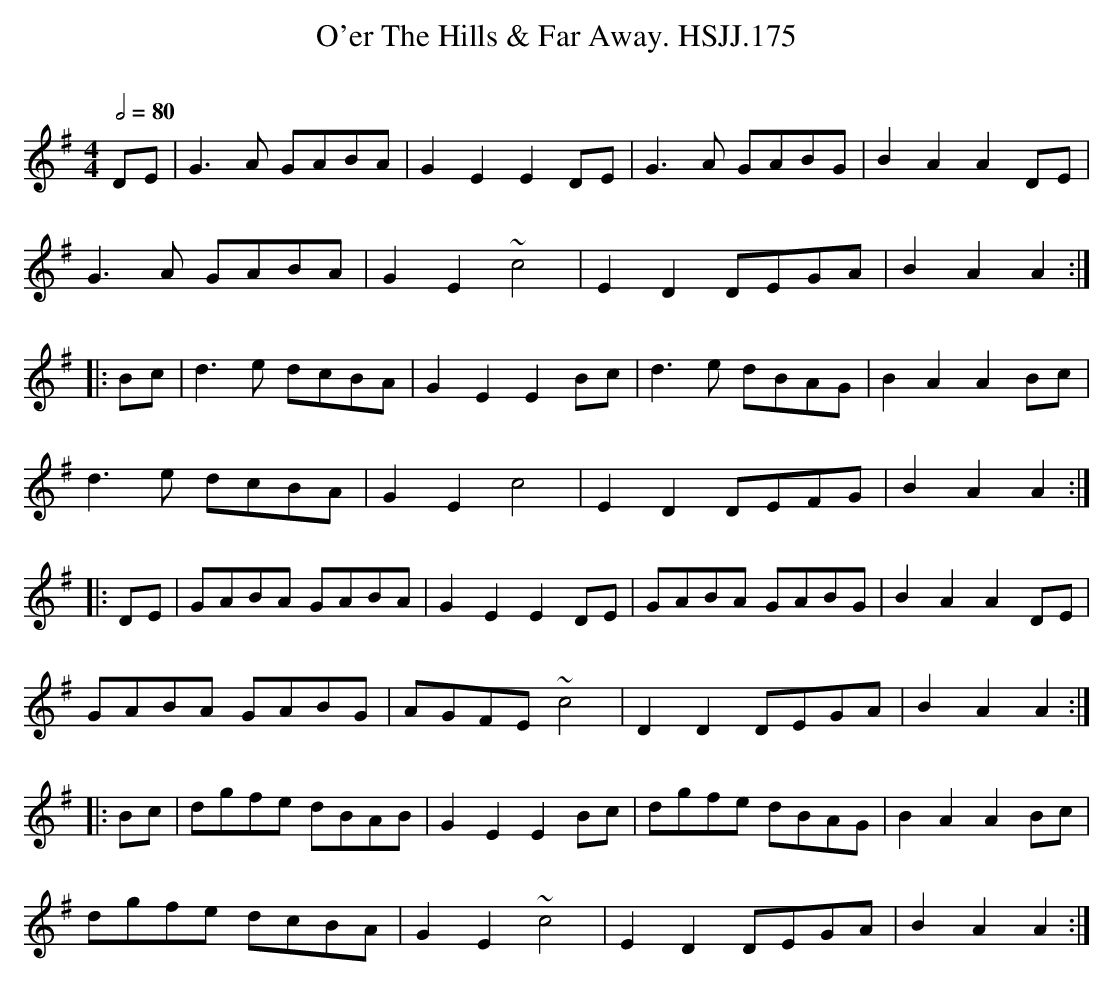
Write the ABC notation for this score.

X:1
T:O'er The Hills & Far Away. HSJJ.175
M:4/4
L:1/8
Q:1/2=80
O:
K:G
DE|G3A GABA|G2E2E2DE|G3A GABG|B2A2A2DE|
G3A GABA|G2E2~c4|E2D2DEGA|B2A2A2:|
|:Bc|d3e dcBA|G2E2E2Bc|d3e dBAG|B2A2A2Bc|
d3e dcBA|G2E2c4|E2D2 DEFG|B2A2A2:|
|:DE|GABA GABA|G2E2E2DE|GABA GABG|B2A2A2DE|
GABA GABG|AGFE~c4|D2D2DEGA|B2A2A2:|
|:Bc|dgfe dBAB|G2E2E2Bc|dgfe dBAG|B2A2A2Bc|
dgfe dcBA|G2E2~c4|E2D2DEGA|B2A2A2:|
